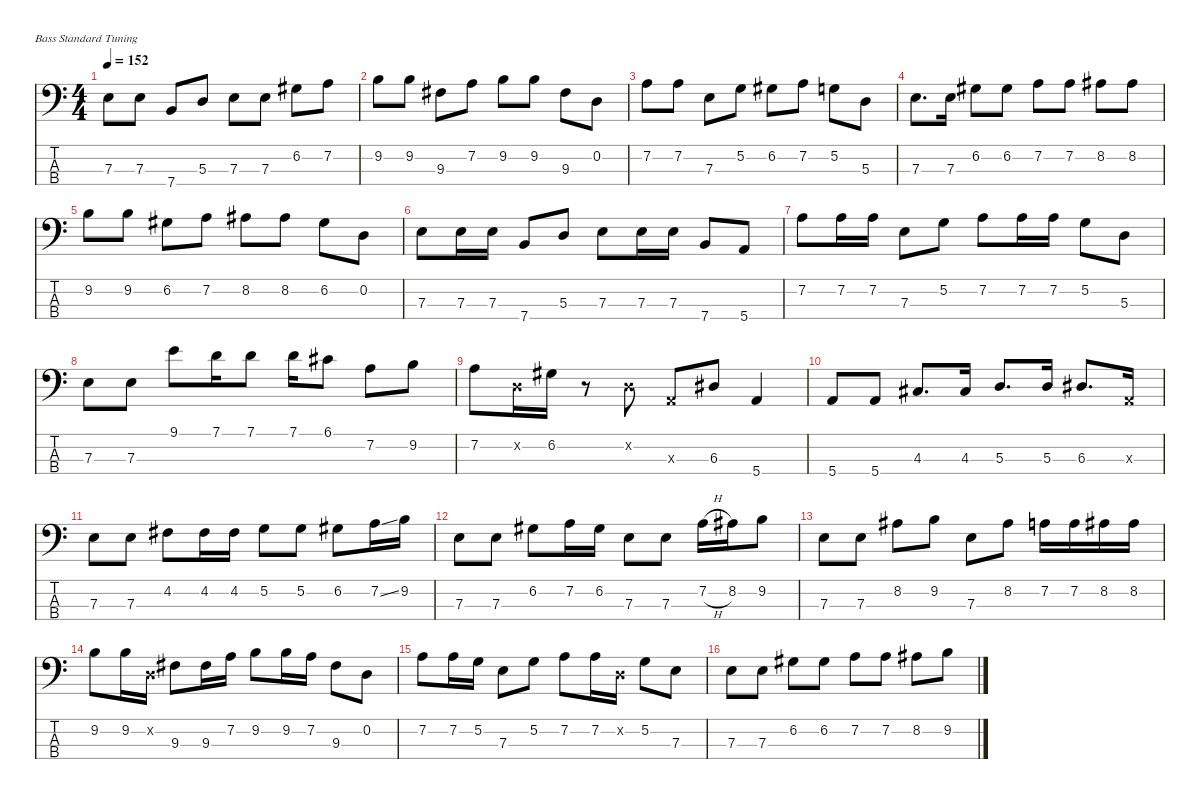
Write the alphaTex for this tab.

\defaultSystemsLayout 4
\hideDynamics
\bracketExtendMode nobrackets
\singleTrackTrackNamePolicy hidden
\multiTrackTrackNamePolicy hidden
\otherSystemsTrackNameOrientation horizontal
\track ("Bass" "el.bs.") {instrument electricbassfinger}
\staff {score tabs}
\tuning (G2 D2 A1 E1)
\ts (4 4)
\tempo 152
\clef f4
\ks c
7.3.8{dy f beam Down} 7.3.8{beam Down} 7.4.8{beam Up} 5.3.8{beam Up} 7.3.8{beam Down} 7.3.8{beam Down} 6.2{acc #}.8{beam Down} 7.2.8{beam Down} |
9.2.8{beam Down} 9.2.8{beam Down} 9.3{acc #}.8{beam Down} 7.2.8{beam Down} 9.2.8{beam Down} 9.2.8{beam Down} 9.3{acc #}.8{beam Down} 0.2.8{beam Down} |
7.2.8{beam Down} 7.2.8{beam Down} 7.3.8{beam Down} 5.2.8{beam Down} 6.2{acc #}.8{beam Down} 7.2.8{beam Down} 5.2.8{beam Down} 5.3.8{beam Down} |
7.3.8{d beam Down} 7.3.16{beam Down} 6.2{acc #}.8{beam Down} 6.2{acc #}.8{beam Down} 7.2.8{beam Down} 7.2.8{beam Down} 8.2{acc #}.8{beam Down} 8.2{acc #}.8{beam Down} |
9.2.8{beam Down} 9.2.8{beam Down} 6.2{acc #}.8{beam Down} 7.2.8{beam Down} 8.2{acc #}.8{beam Down} 8.2{acc #}.8{beam Down} 6.2{acc #}.8{beam Down} 0.2.8{beam Down} |
7.3.8{beam Down} 7.3.16{beam Down} 7.3.16{beam Down} 7.4.8{beam Up} 5.3.8{beam Up} 7.3.8{beam Down} 7.3.16{beam Down} 7.3.16{beam Down} 7.4.8{beam Up} 5.4.8{beam Up} |
7.2.8{beam Down} 7.2.16{beam Down} 7.2.16{beam Down} 7.3.8{beam Down} 5.2.8{beam Down} 7.2.8{beam Down} 7.2.16{beam Down} 7.2.16{beam Down} 5.2.8{beam Down} 5.3.8{beam Down} |
7.3.8{beam Down} 7.3.8{beam Down} 9.1.8{beam Down} 7.1.16{beam Down} 7.1.8{beam Down} 7.1.16{beam Down} 6.1{acc #}.8{beam Down} 7.2.8{beam Down} 9.2.8{beam Down} |
7.2.8{beam Down} 0.2{x}.16{beam Down} 6.2{acc #}.16{beam Down} r.8{beam Down} 0.2{x}.8{beam Down} 0.3{x}.8{beam Up} 6.3{acc #}.8{beam Up} 5.4.4{beam Up} |
5.4.8{beam Up} 5.4.8{beam Up} 4.3{acc #}.8{d beam Up} 4.3{acc #}.16{beam Up} 5.3.8{d beam Up} 5.3.16{beam Up} 6.3{acc #}.8{d beam Up} 0.3{x}.16{beam Up} |
7.3.8{beam Down} 7.3.8{beam Down} 4.2{acc #}.8{beam Down} 4.2{acc #}.16{beam Down} 4.2{acc #}.16{beam Down} 5.2.8{beam Down} 5.2.8{beam Down} 6.2{acc #}.8{beam Down} 7.2{ss}.16{beam Down} 9.2.16{beam Down} |
7.3.8{beam Down} 7.3.8{beam Down} 6.2{acc #}.8{beam Down} 7.2.16{beam Down} 6.2{acc #}.16{beam Down} 7.3.8{beam Down} 7.3.8{beam Down} 7.2{h}.16{beam Down} 8.2{acc #}.16{beam Down} 9.2.8{beam Down} |
7.3.8{beam Down} 7.3.8{beam Down} 8.2{acc #}.8{beam Down} 9.2.8{beam Down} 7.3.8{beam Down} 8.2{acc #}.8{beam Down} 7.2.16{beam Down} 7.2.16{beam Down} 8.2{acc #}.16{beam Down} 8.2{acc #}.16{beam Down} |
9.2.8{beam Down} 9.2.16{beam Down} 0.2{x}.16{beam Down} 9.3{acc #}.8{beam Down} 9.3{acc #}.16{beam Down} 7.2.16{beam Down} 9.2.8{beam Down} 9.2.16{beam Down} 7.2.16{beam Down} 9.3{acc #}.8{beam Down} 0.2.8{beam Down} |
7.2.8{beam Down} 7.2.16{beam Down} 5.2.16{beam Down} 7.3.8{beam Down} 5.2.8{beam Down} 7.2.8{beam Down} 7.2.16{beam Down} 0.2{x}.16{beam Down} 5.2.8{beam Down} 7.3.8{beam Down} |
7.3.8{beam Down} 7.3.8{beam Down} 6.2{acc #}.8{beam Down} 6.2{acc #}.8{beam Down} 7.2.8{beam Down} 7.2.8{beam Down} 8.2{acc #}.8{beam Down} 9.2.8{beam Down}
